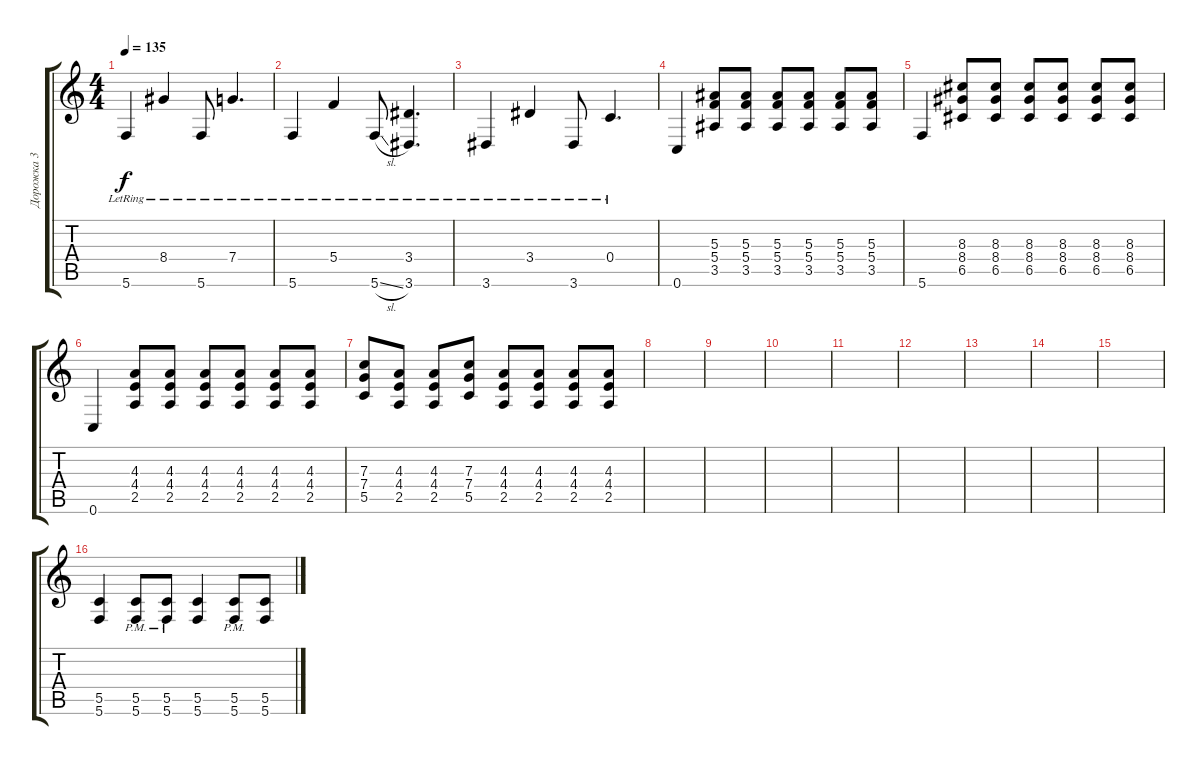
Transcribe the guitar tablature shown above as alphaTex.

\track ("Дорожка 3" "Дорожка 3") {instrument electricguitarclean}
\staff {score tabs}
\tuning (D4 A3 F3 C3 G2 C2) {hide}
\ts (4 4)
\tempo 135
\clef g2
\ks c
5.6{lr}.4{dy f} 8.4{lr}.4 5.6{lr}.8 7.4{lr}.4{d} |
5.6{lr}.4 5.4{lr}.4 5.6{sl lr}.8 (3.4{lr} 3.6{lr}).4{d} |
3.6{lr}.4 3.4{lr}.4 3.6{lr}.8 0.4{lr}.4{d} |
0.6.4 (5.3 5.4 3.5).8 (5.3 5.4 3.5).8 (5.3 5.4 3.5).8 (5.3 5.4 3.5).8 (5.3 5.4 3.5).8 (5.3 5.4 3.5).8 |
5.6.4 (8.3 8.4 6.5).8 (8.3 8.4 6.5).8 (8.3 8.4 6.5).8 (8.3 8.4 6.5).8 (8.3 8.4 6.5).8 (8.3 8.4 6.5).8 |
0.6.4 (4.3 4.4 2.5).8 (4.3 4.4 2.5).8 (4.3 4.4 2.5).8 (4.3 4.4 2.5).8 (4.3 4.4 2.5).8 (4.3 4.4 2.5).8 |
(7.3 7.4 5.5).8 (4.3 4.4 2.5).8 (4.3 4.4 2.5).8 (7.3 7.4 5.5).8 (4.3 4.4 2.5).8 (4.3 4.4 2.5).8 (4.3 4.4 2.5).8 (4.3 4.4 2.5).8 |
|
|
|
|
|
|
|
|
(5.5 5.6).4{instrument distortionguitar} (5.5{pm} 5.6{pm}).8 (5.5{pm} 5.6{pm}).8 (5.5 5.6).4 (5.5{pm} 5.6{pm}).8 (5.5 5.6).8
